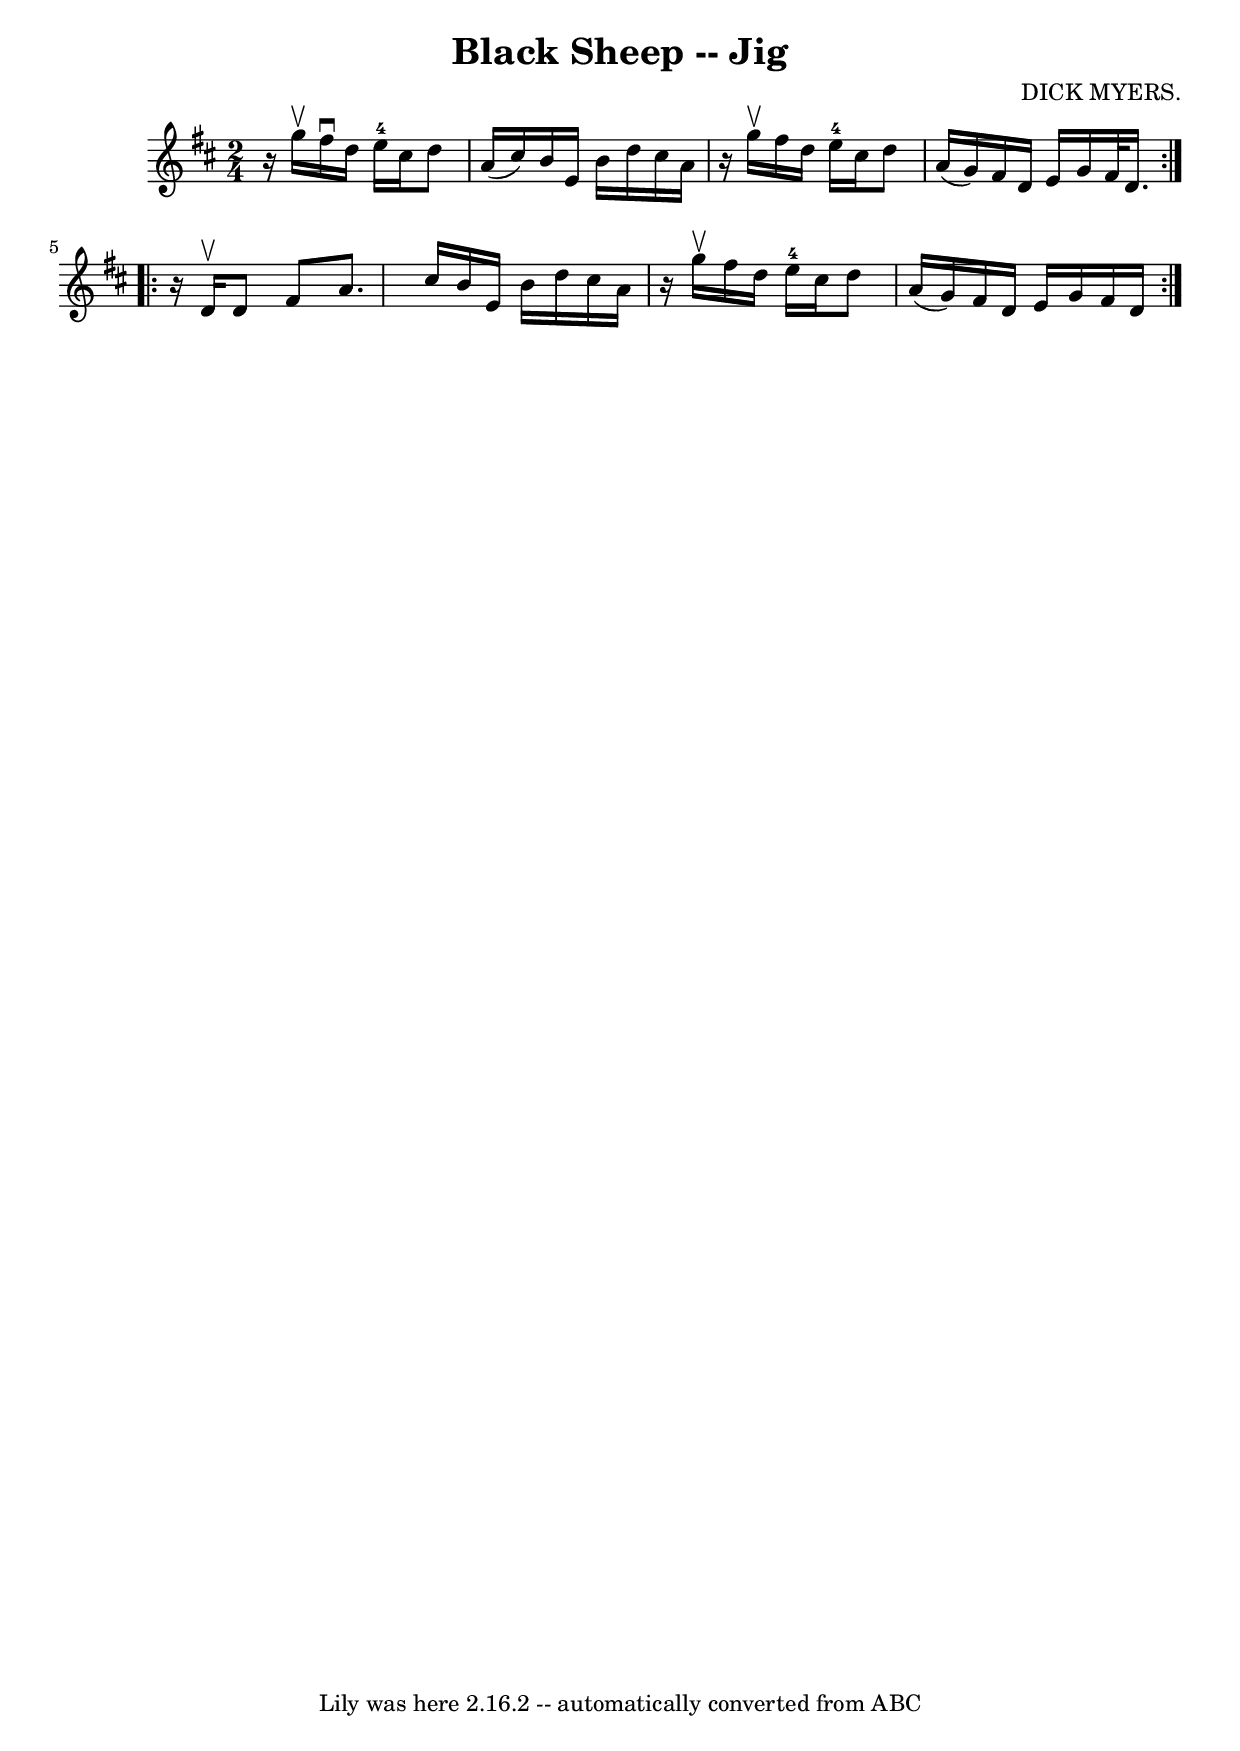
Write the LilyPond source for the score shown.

\version "2.16.2"
\include "Mammoth.ily"
\header {
  %% book = "Ryan's Mammoth Collection"
 composer = "DICK MYERS."
 crossRefNumber = "1"
 footnotes = "\\\\112 630"
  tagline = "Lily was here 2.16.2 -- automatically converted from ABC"
  title = "Black Sheep -- Jig"

}
voicedefault =  {



  \repeat volta 2 {

    \time 2/4 
    \key d \major     r16 g''16^\upbow  |
 fs''16^\downbow d''16 e''16-4 cs''16 d''8 a'16 (cs''16)    |
 b'16 e'16 b'16 d''16 cs''16 a'16    r16 g''16^\upbow    |
 fs''16 d''16 e''16-4 cs''16 d''8 a'16 (g'16)     |
 fs'16 d'16 e'16 g'16 fs'32 d'16.  
  }     

  \repeat volta 2 {     r16 d'16^\upbow  |
 d'8 fs'8 a'8. cs''16     |
 b'16 e'16 b'16 d''16 cs''16 a'16    r16 g''16^\upbow    |
 fs''16 d''16 e''16-4 cs''16 d''8 a'16 (g'16)    |
 fs'16 d'16 e'16 g'16 fs'16 d'16 
    
  }   

}

\score{
  <<

    \context Staff="default"
    {
      \voicedefault 
      
    }

  >>
  \layout {
    
  }
  \midi {
  }

}
